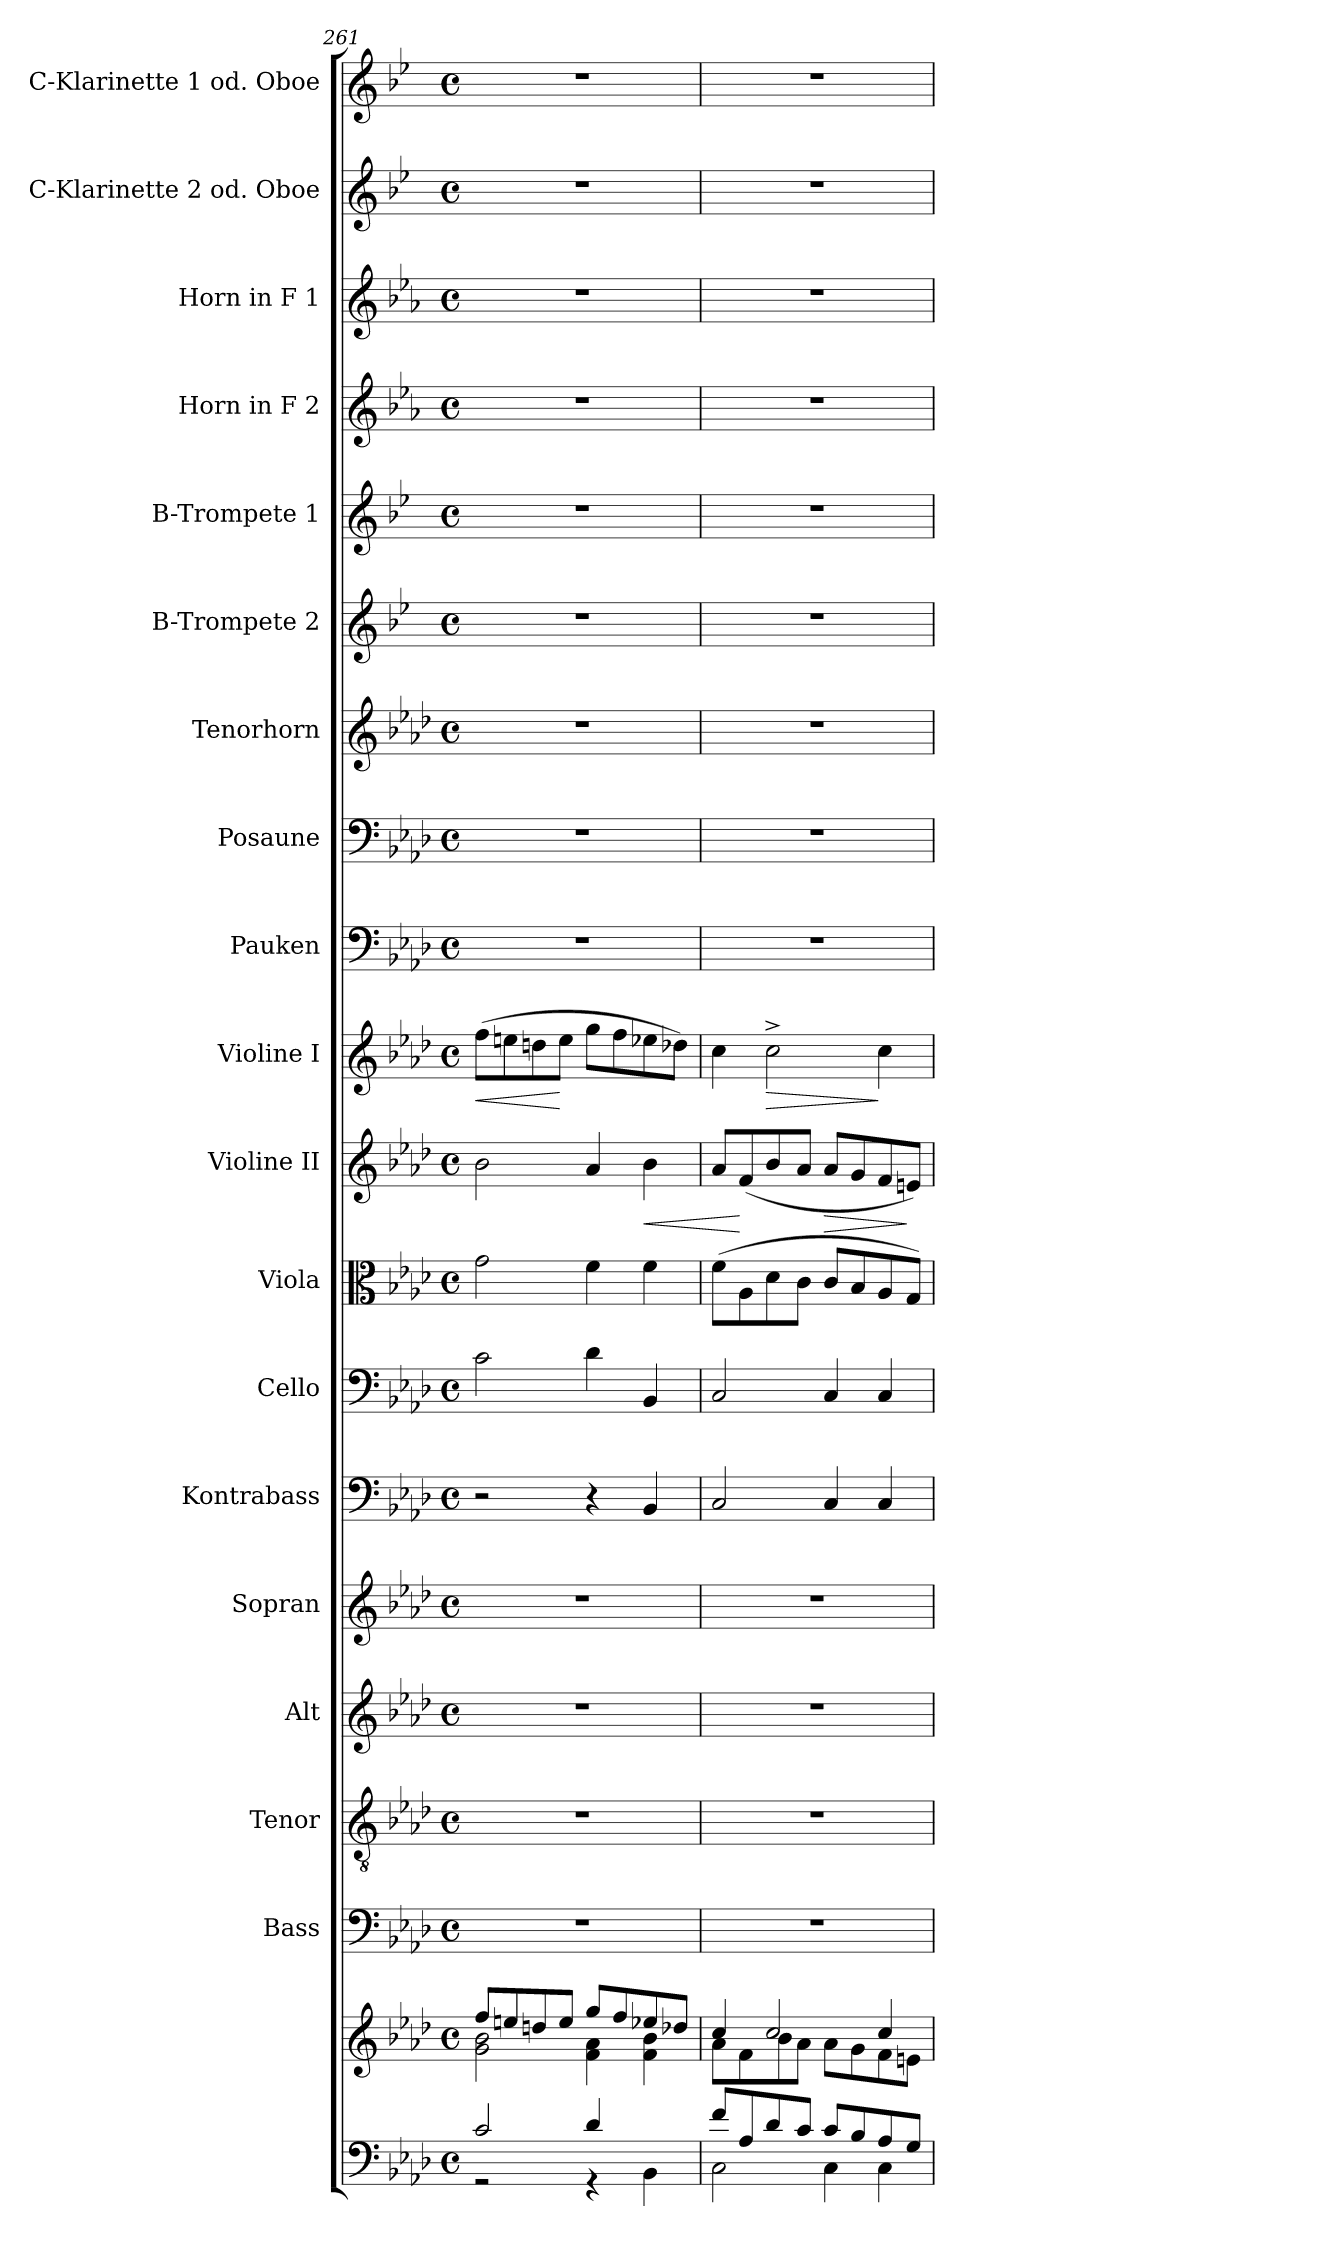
**kern	**kern	**kern	**kern	**kern	**kern	**kern	**kern	**kern	**kern	**dynam	**kern	**dynam	**kern	**kern	**kern	**kern	**kern	**kern	**kern	**kern	**kern
*part19	*part19	*part18	*part17	*part16	*part15	*part14	*part13	*part12	*part11	*part11	*part10	*part10	*part9	*part8	*part7	*part6	*part5	*part4	*part3	*part2	*part1
*staff20	*staff19	*staff18	*staff17	*staff16	*staff15	*staff14	*staff13	*staff12	*staff11	*staff11	*staff10	*staff10	*staff9	*staff8	*staff7	*staff6	*staff5	*staff4	*staff3	*staff2	*staff1
*	*	*I"Bass	*I"Tenor	*I"Alt	*I"Sopran	*I"Kontrabass	*I"Cello	*I"Viola	*I"Violine II	*	*I"Violine I	*	*I"Pauken	*I"Posaune	*I"Tenorhorn	*I"B-Trompete 2	*I"B-Trompete 1	*I"Horn in F 2	*I"Horn in F 1	*I"C-Klarinette 2 od. Oboe	*I"C-Klarinette 1 od. Oboe
*	*	*I'B.	*I'T.	*I'A.	*I'S.	*I'Kb.	*	*I'Vla.	*I'Vl. II	*	*I'Vl. I	*	*I'Pk.	*I'Pos.	*I'T. Hrn.	*I'B Trp. 2	*I'B Trp. 1	*	*	*I'C Kl. 2	*I'C Kl. 1
*clefF4	*clefG2	*clefF4	*clefGv2	*clefG2	*clefG2	*clefF4	*clefF4	*clefC3	*clefG2	*	*clefG2	*	*clefF4	*clefF4	*clefG2	*clefG2	*clefG2	*clefG2	*clefG2	*clefG2	*clefG2
*	*	*	*	*	*	*ITrd7c12	*	*	*	*	*	*	*	*	*ITrd8c14	*ITrd1c2	*ITrd1c2	*ITrd4c7	*ITrd4c7	*ITrd1c2	*ITrd1c2
*k[b-e-a-d-]	*k[b-e-a-d-]	*k[b-e-a-d-]	*k[b-e-a-d-]	*k[b-e-a-d-]	*k[b-e-a-d-]	*k[b-e-a-d-]	*k[b-e-a-d-]	*k[b-e-a-d-]	*k[b-e-a-d-]	*	*k[b-e-a-d-]	*	*k[b-e-a-d-]	*k[b-e-a-d-]	*k[b-e-a-d-]	*k[b-e-a-d-]	*k[b-e-a-d-]	*k[b-e-a-d-]	*k[b-e-a-d-]	*k[b-e-a-d-]	*k[b-e-a-d-]
*A-:	*A-:	*A-:	*A-:	*A-:	*A-:	*A-:	*A-:	*A-:	*A-:	*	*A-:	*	*A-:	*A-:	*A-:	*A-:	*A-:	*A-:	*A-:	*A-:	*A-:
*M4/4	*M4/4	*M4/4	*M4/4	*M4/4	*M4/4	*M4/4	*M4/4	*M4/4	*M4/4	*	*M4/4	*	*M4/4	*M4/4	*M4/4	*M4/4	*M4/4	*M4/4	*M4/4	*M4/4	*M4/4
*met(c)	*met(c)	*met(c)	*met(c)	*met(c)	*met(c)	*met(c)	*met(c)	*met(c)	*met(c)	*	*met(c)	*	*met(c)	*met(c)	*met(c)	*met(c)	*met(c)	*met(c)	*met(c)	*met(c)	*met(c)
=261	=261	=261	=261	=261	=261	=261	=261	=261	=261	=261	=261	=261	=261	=261	=261	=261	=261	=261	=261	=261	=261
*^	*^	*	*	*	*	*	*	*	*	*	*	*	*	*	*	*	*	*	*	*	*
!	!	!	!	!	!	!	!	!	!	!	!	!	!	!LO:HP:b	!	!	!	!	!	!	!	!	!
2c/	2r	8ff/L	2g\ 2b-\	1r	1r	1r	1r	2r	2c\	2g\	2b-\	.	(>8ff\L	<	1r	1r	1r	1r	1r	1r	1r	1r	1r
.	.	8een/	.	.	.	.	.	.	.	.	.	.	8een\	.	.	.	.	.	.	.	.	.	.
.	.	8ddn/	.	.	.	.	.	.	.	.	.	.	8ddn\	.	.	.	.	.	.	.	.	.	.
.	.	8ee/J	.	.	.	.	.	.	.	.	.	.	8ee\J	[	.	.	.	.	.	.	.	.	.
4d-/	4r	8gg/L	4f\ 4a-\	.	.	.	.	4r	4d-\	4f\	4a-/	.	8gg\L	.	.	.	.	.	.	.	.	.	.
.	.	8ff/	.	.	.	.	.	.	.	.	.	.	8ff\	.	.	.	.	.	.	.	.	.	.
!	!	!	!	!	!	!	!	!	!	!	!	!LO:HP:b	!	!	!	!	!	!	!	!	!	!	!
4ryy	4BB-\	8ee-X/	4f\ 4b-\	.	.	.	.	4BBB-/	4BB-/	4f\	4b-\	<	8ee-X\	.	.	.	.	.	.	.	.	.	.
.	.	8dd-X/J	.	.	.	.	.	.	.	.	.	.	8dd-X\J)	.	.	.	.	.	.	.	.	.	.
=262	=262	=262	=262	=262	=262	=262	=262	=262	=262	=262	=262	=262	=262	=262	=262	=262	=262	=262	=262	=262	=262	=262	=262
8f/L	2C\	4cc/	8a-\L	1r	1r	1r	1r	2CC/	2C/	(>8f\L	8a-/L	.	4cc\	.	1r	1r	1r	1r	1r	1r	1r	1r	1r
8A-/	.	.	8f\	.	.	.	.	.	.	8A-\	(<8f/	[	.	.	.	.	.	.	.	.	.	.	.
!	!	!	!	!	!	!	!	!	!	!	!	!	!	!LO:HP:b	!	!	!	!	!	!	!	!	!
8d-/	.	2cc/	8b-\	.	.	.	.	.	.	8d-\	8b-/	.	2cc^>\	>	.	.	.	.	.	.	.	.	.
8c/J	.	.	8a-\J	.	.	.	.	.	.	8c\J	8a-/J	.	.	.	.	.	.	.	.	.	.	.	.
!	!	!	!	!	!	!	!	!	!	!	!	!LO:HP:b	!	!	!	!	!	!	!	!	!	!	!
8c/L	4C\	.	8a-\L	.	.	.	.	4CC/	4C/	8c/L	8a-/L	>	.	.	.	.	.	.	.	.	.	.	.
8B-/	.	.	8g\	.	.	.	.	.	.	8B-/	8g/	.	.	.	.	.	.	.	.	.	.	.	.
8A-/	4C\	4cc/	8f\	.	.	.	.	4CC/	4C/	8A-/	8f/	.	4cc\	]	.	.	.	.	.	.	.	.	.
8G/J	.	.	8en\J	.	.	.	.	.	.	8G/J)	8en/J)	]	.	.	.	.	.	.	.	.	.	.	.
*v	*v	*	*	*	*	*	*	*	*	*	*	*	*	*	*	*	*	*	*	*	*	*	*
*	*v	*v	*	*	*	*	*	*	*	*	*	*	*	*	*	*	*	*	*	*	*	*
=	=	=	=	=	=	=	=	=	=	=	=	=	=	=	=	=	=	=	=	=	=
*-	*-	*-	*-	*-	*-	*-	*-	*-	*-	*-	*-	*-	*-	*-	*-	*-	*-	*-	*-	*-	*-
